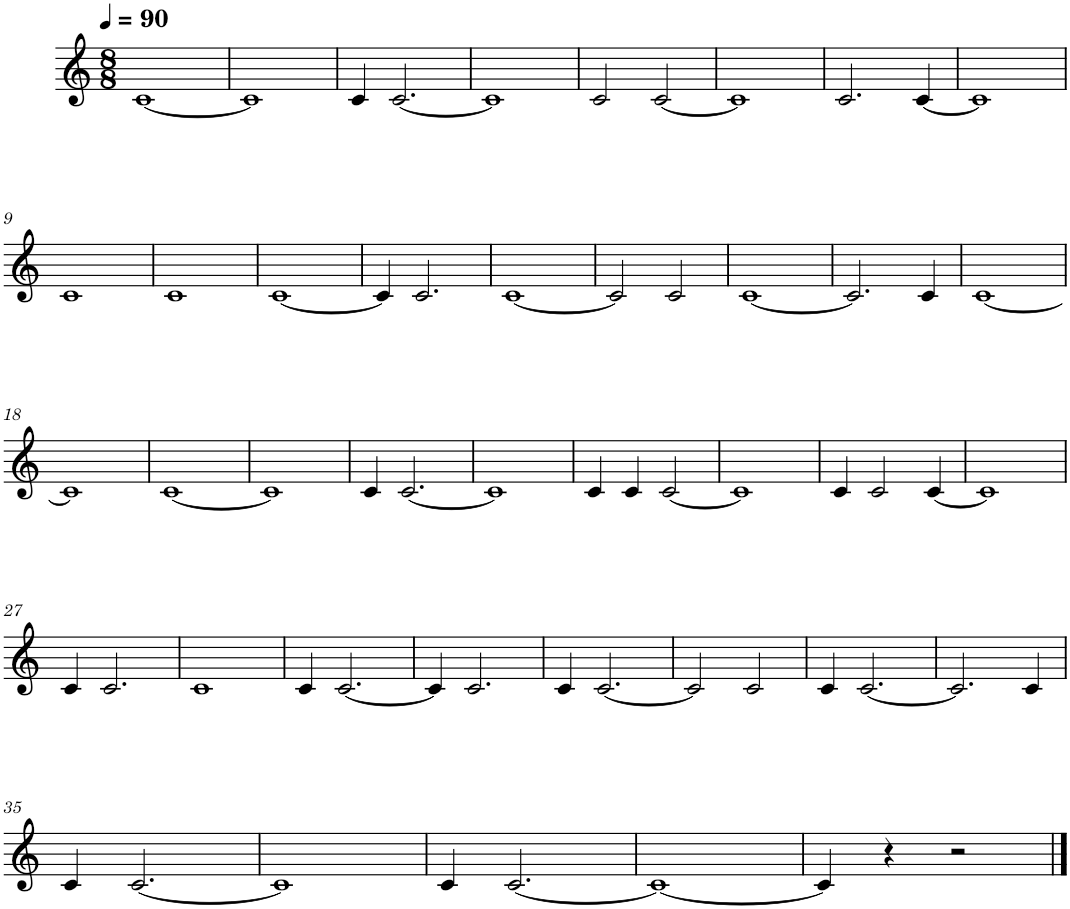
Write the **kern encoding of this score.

**kern
*part1
*staff1
*I"Piano
*I'Pno.
*clefG2
*k[]
*M8/8
*MM90
=1
[1c
=2
1c]
=3
4c/
[2.c/
=4
1c]
=5
2c/
[2c/
=6
1c]
=7
2.c/
[4c/
=8
1c]
!!LO:LB:g=z
=9
1c
=10
1c
=11
[1c
=12
4c/]
2.c/
=13
[1c
=14
2c/]
2c/
=15
[1c
=16
2.c/]
4c/
=17
[1c
!!LO:LB:g=z
=18
1c]
=19
[1c
=20
1c]
=21
4c/
[2.c/
=22
1c]
=23
4c/
4c/
[2c/
=24
1c]
=25
4c/
2c/
[4c/
=26
1c]
!!LO:LB:g=z
=27
4c/
2.c/
=28
1c
=29
4c/
[2.c/
=30
4c/]
2.c/
=31
4c/
[2.c/
=32
2c/]
2c/
=33
4c/
[2.c/
=34
2.c/]
4c/
!!LO:LB:g=z
=35
4c/
[2.c/
=36
1c]
=37
4c/
[2.c/
=38
1c_
=39
4c/]
4r
2r
==
*-
